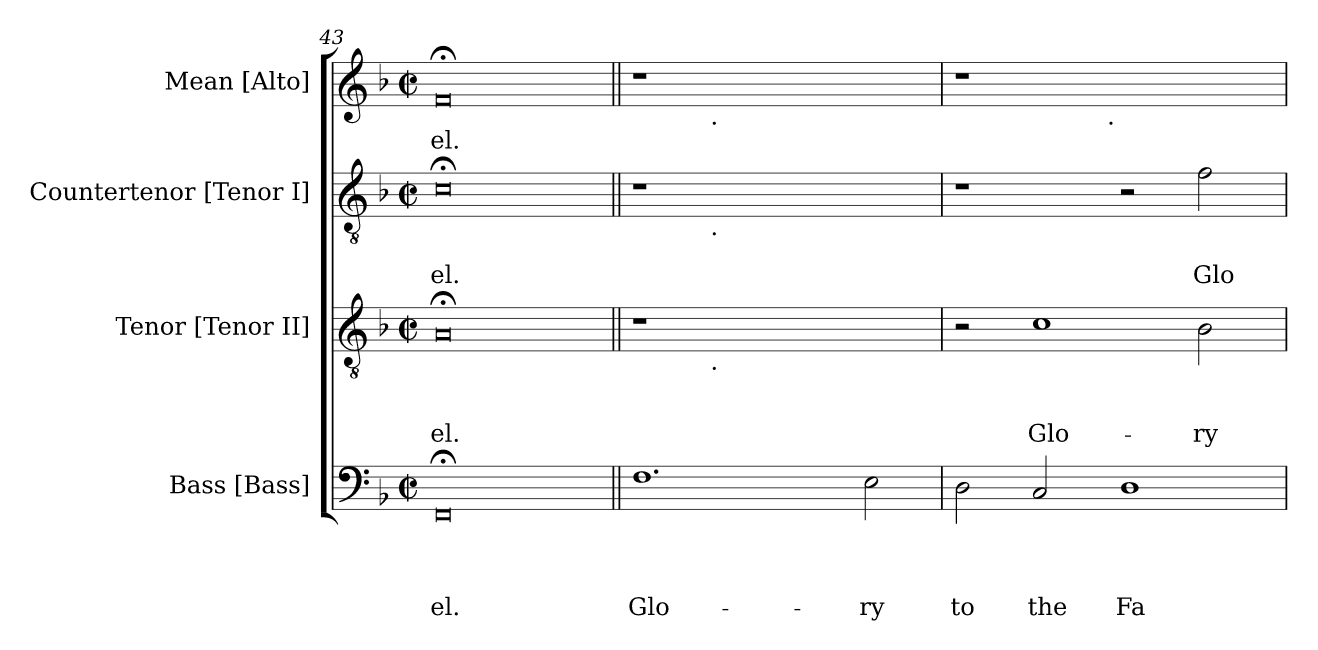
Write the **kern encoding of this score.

**kern	**text	**text	**text	**text	**kern	**text	**text	**text	**kern	**text	**text	**kern	**text
*part4	*part4	*part4	*part4	*part4	*part3	*part3	*part3	*part3	*part2	*part2	*part2	*part1	*part1
*staff4	*staff4	*staff4	*staff4	*staff4	*staff3	*staff3	*staff3	*staff3	*staff2	*staff2	*staff2	*staff1	*staff1
*I"Bass [Bass]	*	*	*	*	*I"Tenor [Tenor II]	*	*	*	*I"Countertenor [Tenor I]	*	*	*I"Mean [Alto]	*
*clefF4	*	*	*	*	*clefGv2	*	*	*	*clefGv2	*	*	*clefG2	*
*k[b-]	*	*	*	*	*k[b-]	*	*	*	*k[b-]	*	*	*k[b-]	*
*F:	*	*	*	*	*F:	*	*	*	*F:	*	*	*F:	*
*M2/2	*	*	*	*	*M2/2	*	*	*	*M2/2	*	*	*M2/2	*
*met(c|)	*	*	*	*	*met(c|)	*	*	*	*met(c|)	*	*	*met(c|)	*
=43	=43	=43	=43	=43	=43	=43	=43	=43	=43	=43	=43	=43	=43
!	!	!	!	!LO:LY:b	!	!	!	!LO:LY:b	!	!	!LO:LY:b	!	!LO:LY:b
0FF;	.	.	.	-el.	0A;<	.	.	-el.	0c;	.	-el.	0f;	-el.
=44||	=44||	=44||	=44||	=44||	=44||	=44||	=44||	=44||	=44||	=44||	=44||	=44||	=44||
!	!	!	!	!LO:LY:b	!	!	!	!	!	!	!	!	!
*	*	*	*	*	*^	*	*	*	*^	*	*	*^	*
1.F	.	.	.	Glo-	1r	2ryy	.	.	.	1r	2ryy	.	.	1r	2ryy	.
!	!	!	!	!	!	!	!	!	!	!	!	!	!	!	!LO:TX:b:t=.	!
!	!	!	!	!	!	!	!	!	!	!	!LO:TX:b:t=.	!	!	!	!	!
!	!	!	!	!	!	!LO:TX:b:t=.	!	!	!	!	!	!	!	!	!	!
.	.	.	.	.	.	1.ryy	.	.	.	.	1.ryy	.	.	.	1.ryy	.
.	.	.	.	.	1ryy	.	.	.	.	1ryy	.	.	.	1ryy	.	.
!	!	!	!	!LO:LY:b	!	!	!	!	!	!	!	!	!	!	!	!
2E\	.	.	.	-ry	.	.	.	.	.	.	.	.	.	.	.	.
=45	=45	=45	=45	=45	=45	=45	=45	=45	=45	=45	=45	=45	=45	=45	=45	=45
!	!	!	!	!LO:LY:b	!	!	!	!	!	!	!	!	!	!	!	!
*	*	*	*	*	*v	*v	*	*	*	*	*	*	*	*	*	*
*	*	*	*	*	*	*	*	*	*v	*v	*	*	*	*	*
2D\	.	.	.	to	2r	.	.	.	1r	.	.	1r	2ryy	.
!	!	!	!	!LO:LY:b	!	!	!	!LO:LY:b	!	!	!	!	!	!
2C/	.	.	.	the	1c	.	.	Glo-	.	.	.	.	4...ryy	.
!	!	!	!	!	!	!	!	!	!	!	!	!	!LO:TX:b:t=.	!
.	.	.	.	.	.	.	.	.	.	.	.	.	1ryy	.
!	!	!	!	!LO:LY:b	!	!	!	!	!	!	!	!	!	!
1D	.	.	.	Fa-	.	.	.	.	2r	.	.	1ryy	.	.
!	!	!	!	!	!	!	!	!LO:LY:b	!	!	!LO:LY:b	!	!	!
.	.	.	.	.	2B-\	.	.	-ry	2f\	.	Glo-	.	.	.
.	.	.	.	.	.	.	.	.	.	.	.	.	32ryy	.
*	*	*	*	*	*	*	*	*	*	*	*	*v	*v	*
=	=	=	=	=	=	=	=	=	=	=	=	=	=
*-	*-	*-	*-	*-	*-	*-	*-	*-	*-	*-	*-	*-	*-
